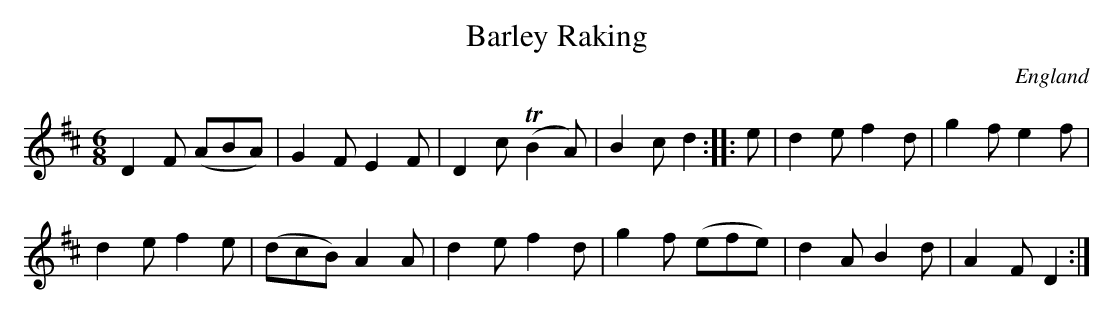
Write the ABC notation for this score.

X:1
T:Barley Raking
L:1/8
M:6/8
O:England
K:D
D2F (ABA) | G2F E2F | D2c (TB2A) | B2c d2 :: \
e |\
d2e f2d | g2f  e2f  |! d2e f2e | (dcB) A2A |\
d2e f2d | g2f (efe) |  d2A B2d | A2F D2 :|
